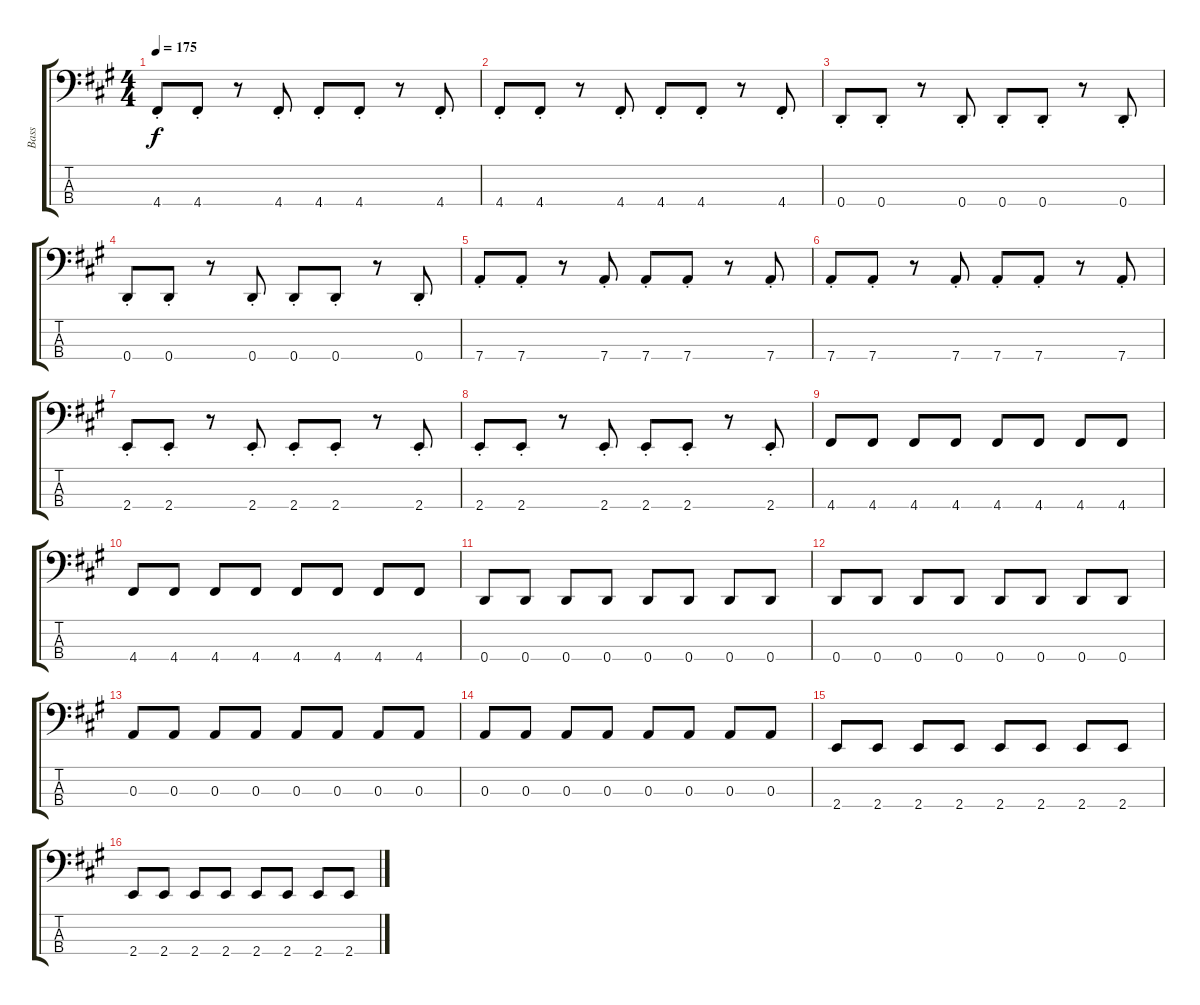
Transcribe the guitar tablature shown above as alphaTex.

\track ("Bass" "Bass") {instrument electricbassfinger}
\staff {score tabs}
\tuning (G2 D2 A1 D1) {hide}
\ts (4 4)
\tempo 175
\clef f4
\ks f#minor
4.4{st}.8{dy f} 4.4{st}.8 r.8 4.4{st}.8 4.4{st}.8 4.4{st}.8 r.8 4.4{st}.8 |
4.4{st}.8 4.4{st}.8 r.8 4.4{st}.8 4.4{st}.8 4.4{st}.8 r.8 4.4{st}.8 |
0.4{st}.8 0.4{st}.8 r.8 0.4{st}.8 0.4{st}.8 0.4{st}.8 r.8 0.4{st}.8 |
0.4{st}.8 0.4{st}.8 r.8 0.4{st}.8 0.4{st}.8 0.4{st}.8 r.8 0.4{st}.8 |
7.4{st}.8 7.4{st}.8 r.8 7.4{st}.8 7.4{st}.8 7.4{st}.8 r.8 7.4{st}.8 |
7.4{st}.8 7.4{st}.8 r.8 7.4{st}.8 7.4{st}.8 7.4{st}.8 r.8 7.4{st}.8 |
2.4{st}.8 2.4{st}.8 r.8 2.4{st}.8 2.4{st}.8 2.4{st}.8 r.8 2.4{st}.8 |
2.4{st}.8 2.4{st}.8 r.8 2.4{st}.8 2.4{st}.8 2.4{st}.8 r.8 2.4{st}.8 |
4.4.8 4.4.8 4.4.8 4.4.8 4.4.8 4.4.8 4.4.8 4.4.8 |
4.4.8 4.4.8 4.4.8 4.4.8 4.4.8 4.4.8 4.4.8 4.4.8 |
0.4.8 0.4.8 0.4.8 0.4.8 0.4.8 0.4.8 0.4.8 0.4.8 |
0.4.8 0.4.8 0.4.8 0.4.8 0.4.8 0.4.8 0.4.8 0.4.8 |
0.3.8 0.3.8 0.3.8 0.3.8 0.3.8 0.3.8 0.3.8 0.3.8 |
0.3.8 0.3.8 0.3.8 0.3.8 0.3.8 0.3.8 0.3.8 0.3.8 |
2.4.8 2.4.8 2.4.8 2.4.8 2.4.8 2.4.8 2.4.8 2.4.8 |
2.4.8 2.4.8 2.4.8 2.4.8 2.4.8 2.4.8 2.4.8 2.4.8
